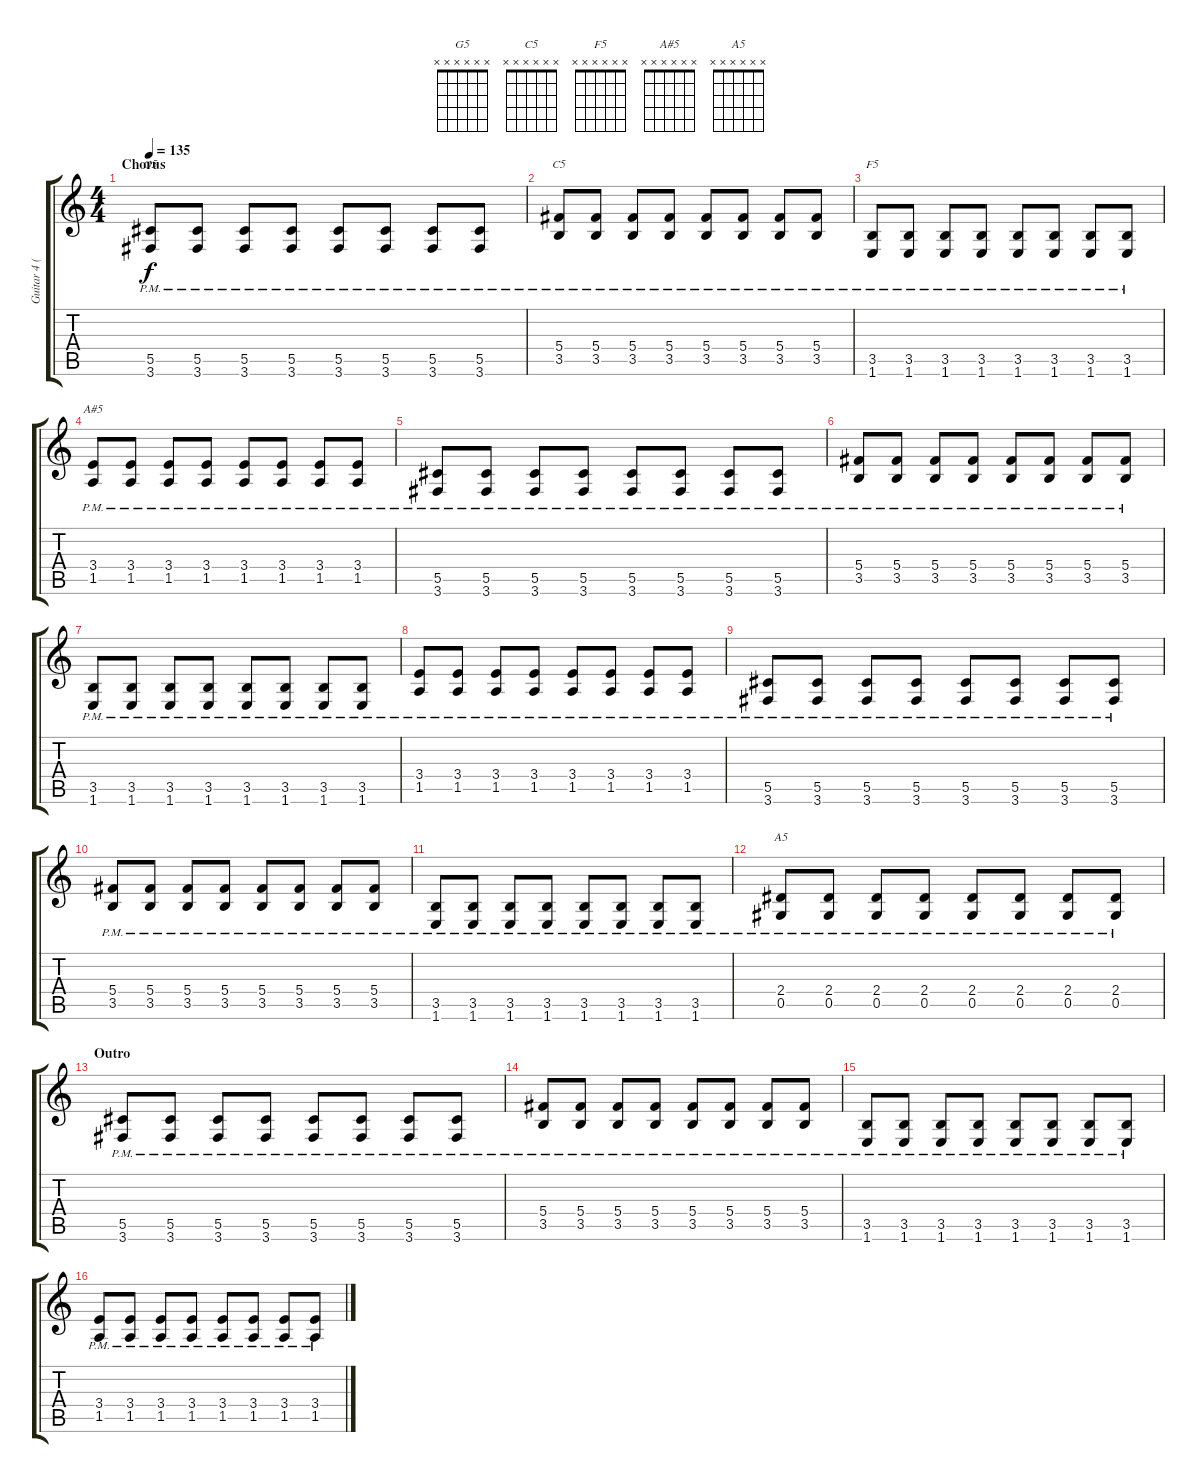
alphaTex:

\track ("Guitar 4 (Rhythm)" "Guitar 4 (") {instrument electricguitarmuted}
\staff {score tabs}
\tuning (Eb4 Bb3 Gb3 Db3 Ab2 Eb2) {hide}
\chord ("G5" x x x x x x)
\chord ("C5" x x x x x x)
\chord ("F5" x x x x x x)
\chord ("A#5" x x x x x x)
\chord ("A5" x x x x x x)
\ts (4 4)
\section ("" "Chorus")
\tempo 135
\clef g2
\ks c
(5.5{pm} 3.6{pm}).8{ch "G5" dy f} (5.5{pm} 3.6{pm}).8 (5.5{pm} 3.6{pm}).8 (5.5{pm} 3.6{pm}).8 (5.5{pm} 3.6{pm}).8 (5.5{pm} 3.6{pm}).8 (5.5{pm} 3.6{pm}).8 (5.5{pm} 3.6{pm}).8 |
(5.4{pm} 3.5{pm}).8{ch "C5"} (5.4{pm} 3.5{pm}).8 (5.4{pm} 3.5{pm}).8 (5.4{pm} 3.5{pm}).8 (5.4{pm} 3.5{pm}).8 (5.4{pm} 3.5{pm}).8 (5.4{pm} 3.5{pm}).8 (5.4{pm} 3.5{pm}).8 |
(3.5{pm} 1.6{pm}).8{ch "F5"} (3.5{pm} 1.6{pm}).8 (3.5{pm} 1.6{pm}).8 (3.5{pm} 1.6{pm}).8 (3.5{pm} 1.6{pm}).8 (3.5{pm} 1.6{pm}).8 (3.5{pm} 1.6{pm}).8 (3.5{pm} 1.6{pm}).8 |
(3.4{pm} 1.5{pm}).8{ch "A#5"} (3.4{pm} 1.5{pm}).8 (3.4{pm} 1.5{pm}).8 (3.4{pm} 1.5{pm}).8 (3.4{pm} 1.5{pm}).8 (3.4{pm} 1.5{pm}).8 (3.4{pm} 1.5{pm}).8 (3.4{pm} 1.5{pm}).8 |
(5.5{pm} 3.6{pm}).8 (5.5{pm} 3.6{pm}).8 (5.5{pm} 3.6{pm}).8 (5.5{pm} 3.6{pm}).8 (5.5{pm} 3.6{pm}).8 (5.5{pm} 3.6{pm}).8 (5.5{pm} 3.6{pm}).8 (5.5{pm} 3.6{pm}).8 |
(5.4{pm} 3.5{pm}).8 (5.4{pm} 3.5{pm}).8 (5.4{pm} 3.5{pm}).8 (5.4{pm} 3.5{pm}).8 (5.4{pm} 3.5{pm}).8 (5.4{pm} 3.5{pm}).8 (5.4{pm} 3.5{pm}).8 (5.4{pm} 3.5{pm}).8 |
(3.5{pm} 1.6{pm}).8 (3.5{pm} 1.6{pm}).8 (3.5{pm} 1.6{pm}).8 (3.5{pm} 1.6{pm}).8 (3.5{pm} 1.6{pm}).8 (3.5{pm} 1.6{pm}).8 (3.5{pm} 1.6{pm}).8 (3.5{pm} 1.6{pm}).8 |
(3.4{pm} 1.5{pm}).8 (3.4{pm} 1.5{pm}).8 (3.4{pm} 1.5{pm}).8 (3.4{pm} 1.5{pm}).8 (3.4{pm} 1.5{pm}).8 (3.4{pm} 1.5{pm}).8 (3.4{pm} 1.5{pm}).8 (3.4{pm} 1.5{pm}).8 |
(5.5{pm} 3.6{pm}).8 (5.5{pm} 3.6{pm}).8 (5.5{pm} 3.6{pm}).8 (5.5{pm} 3.6{pm}).8 (5.5{pm} 3.6{pm}).8 (5.5{pm} 3.6{pm}).8 (5.5{pm} 3.6{pm}).8 (5.5{pm} 3.6{pm}).8 |
(5.4{pm} 3.5{pm}).8 (5.4{pm} 3.5{pm}).8 (5.4{pm} 3.5{pm}).8 (5.4{pm} 3.5{pm}).8 (5.4{pm} 3.5{pm}).8 (5.4{pm} 3.5{pm}).8 (5.4{pm} 3.5{pm}).8 (5.4{pm} 3.5{pm}).8 |
(3.5{pm} 1.6{pm}).8 (3.5{pm} 1.6{pm}).8 (3.5{pm} 1.6{pm}).8 (3.5{pm} 1.6{pm}).8 (3.5{pm} 1.6{pm}).8 (3.5{pm} 1.6{pm}).8 (3.5{pm} 1.6{pm}).8 (3.5{pm} 1.6{pm}).8 |
(2.4{pm} 0.5{pm}).8{ch "A5"} (2.4{pm} 0.5{pm}).8 (2.4{pm} 0.5{pm}).8 (2.4{pm} 0.5{pm}).8 (2.4{pm} 0.5{pm}).8 (2.4{pm} 0.5{pm}).8 (2.4{pm} 0.5{pm}).8 (2.4{pm} 0.5{pm}).8 |
\section ("" "Outro")
(5.5{pm} 3.6{pm}).8 (5.5{pm} 3.6{pm}).8 (5.5{pm} 3.6{pm}).8 (5.5{pm} 3.6{pm}).8 (5.5{pm} 3.6{pm}).8 (5.5{pm} 3.6{pm}).8 (5.5{pm} 3.6{pm}).8 (5.5{pm} 3.6{pm}).8 |
(5.4{pm} 3.5{pm}).8 (5.4{pm} 3.5{pm}).8 (5.4{pm} 3.5{pm}).8 (5.4{pm} 3.5{pm}).8 (5.4{pm} 3.5{pm}).8 (5.4{pm} 3.5{pm}).8 (5.4{pm} 3.5{pm}).8 (5.4{pm} 3.5{pm}).8 |
(3.5{pm} 1.6{pm}).8 (3.5{pm} 1.6{pm}).8 (3.5{pm} 1.6{pm}).8 (3.5{pm} 1.6{pm}).8 (3.5{pm} 1.6{pm}).8 (3.5{pm} 1.6{pm}).8 (3.5{pm} 1.6{pm}).8 (3.5{pm} 1.6{pm}).8 |
(3.4{pm} 1.5{pm}).8 (3.4{pm} 1.5{pm}).8 (3.4{pm} 1.5{pm}).8 (3.4{pm} 1.5{pm}).8 (3.4{pm} 1.5{pm}).8 (3.4{pm} 1.5{pm}).8 (3.4{pm} 1.5{pm}).8 (3.4{pm} 1.5{pm}).8
